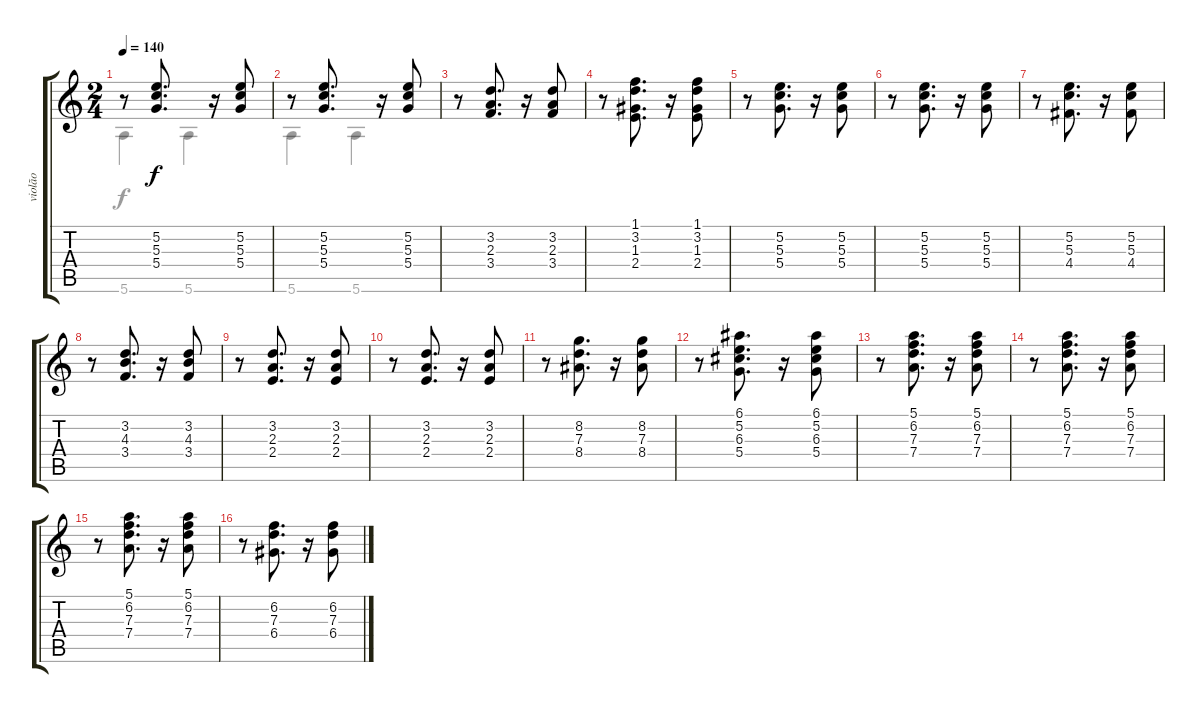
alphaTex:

\track ("violão" "violão") {instrument acousticguitarnylon}
\staff {score tabs}
\tuning (E4 B3 G3 D3 A2 E2) {hide}
\voice
\ts (2 4)
\tempo 140
\clef g2
\ks c
r.8{dy f} (5.2 5.3 5.4).8{d} r.16 (5.2 5.3 5.4).8 |
r.8 (5.2 5.3 5.4).8{d} r.16 (5.2 5.3 5.4).8 |
r.8 (3.2 2.3 3.4).8{d} r.16 (3.2 2.3 3.4).8 |
r.8 (1.1 3.2 1.3 2.4).8{d} r.16 (1.1 3.2 1.3 2.4).8 |
r.8 (5.2 5.3 5.4).8{d} r.16 (5.2 5.3 5.4).8 |
r.8 (5.2 5.3 5.4).8{d} r.16 (5.2 5.3 5.4).8 |
r.8 (5.2 5.3 4.4).8{d} r.16 (5.2 5.3 4.4).8 |
r.8 (3.2 4.3 3.4).8{d} r.16 (3.2 4.3 3.4).8 |
r.8 (3.2 2.3 2.4).8{d} r.16 (3.2 2.3 2.4).8 |
r.8 (3.2 2.3 2.4).8{d} r.16 (3.2 2.3 2.4).8 |
r.8 (8.2 7.3 8.4).8{d} r.16 (8.2 7.3 8.4).8 |
r.8 (6.1 5.2 6.3 5.4).8{d} r.16 (6.1 5.2 6.3 5.4).8 |
r.8 (5.1 6.2 7.3 7.4).8{d} r.16 (5.1 6.2 7.3 7.4).8 |
r.8 (5.1 6.2 7.3 7.4).8{d} r.16 (5.1 6.2 7.3 7.4).8 |
r.8 (5.1 6.2 7.3 7.4).8{d} r.16 (5.1 6.2 7.3 7.4).8 |
r.8 (6.2 7.3 6.4).8{d} r.16 (6.2 7.3 6.4).8
\voice
\clef g2
\ottava regular
\simile none
\ks c
5.6.4{dy f} 5.6.4 |
5.6.4 5.6.4 |
|
|
|
|
|
|
|
|
|
|
|
|
|
